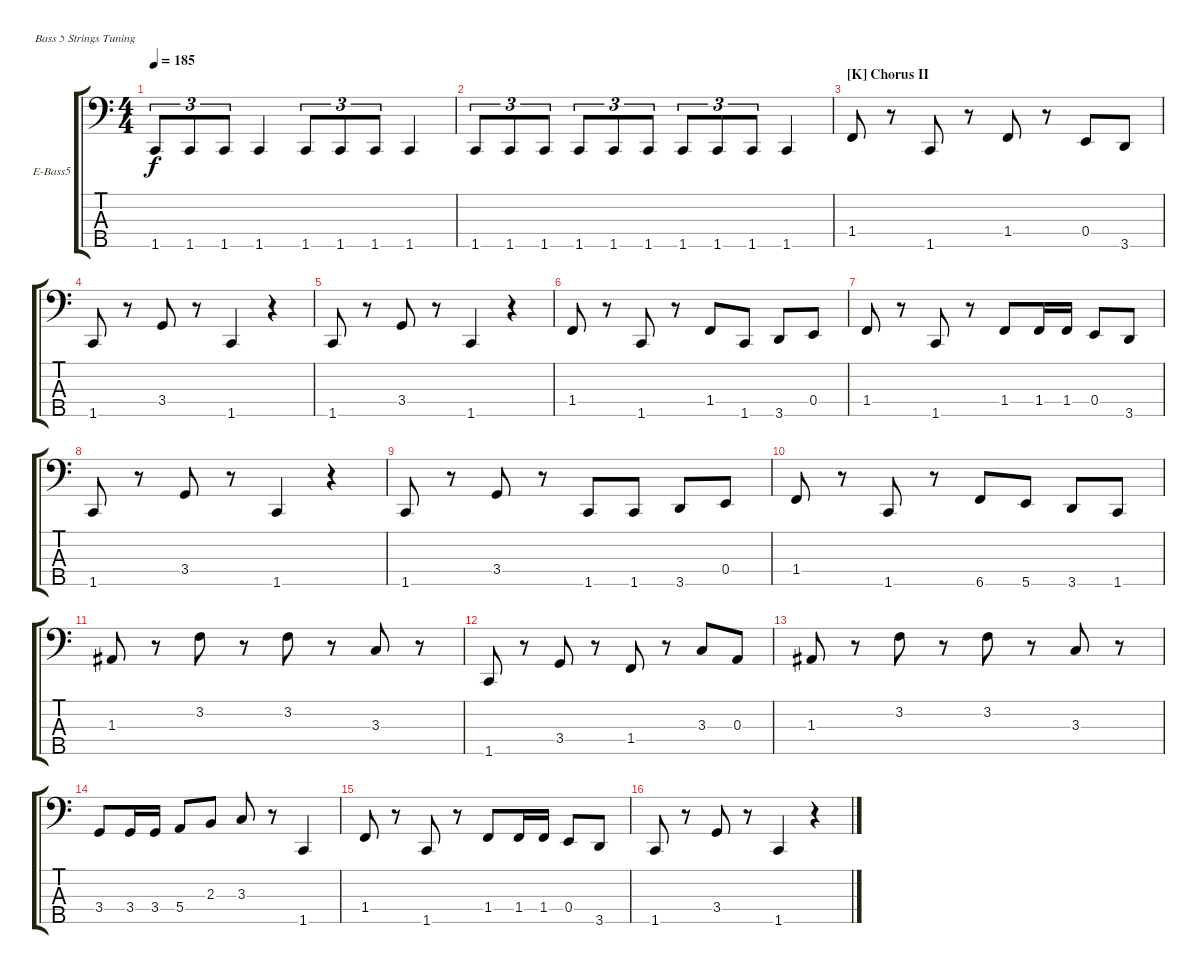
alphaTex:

\defaultSystemsLayout 4
\bracketExtendMode groupsimilarinstruments
\firstSystemTrackNameOrientation horizontal
\otherSystemsTrackNameOrientation horizontal
\track ("5 String Bass" "E-Bass5") {instrument electricbassfinger}
\staff {score tabs}
\tuning (G2 D2 A1 E1 B0)
\ts (4 4)
\tempo 185
\clef f4
\scale
0.333333
\ks c
1.5.8{tu (3 2) dy f} 1.5.8{tu (3 2)} 1.5.8{tu (3 2)} 1.5.4 1.5.8{tu (3 2)} 1.5.8{tu (3 2)} 1.5.8{tu (3 2)} 1.5.4 |
\scale
0.333333 1.5.8{tu (3 2)} 1.5.8{tu (3 2)} 1.5.8{tu (3 2)} 1.5.8{tu (3 2)} 1.5.8{tu (3 2)} 1.5.8{tu (3 2)} 1.5.8{tu (3 2)} 1.5.8{tu (3 2)} 1.5.8{tu (3 2)} 1.5.4 |
\section ("K" "Chorus II")
\scale
0.333333 1.4.8 r.8 1.5.8 r.8 1.4.8 r.8 0.4.8 3.5.8 |
\scale
0.333333 1.5.8 r.8 3.4.8 r.8 1.5.4 r.4 |
\scale
0.333333 1.5.8 r.8 3.4.8 r.8 1.5.4 r.4 |
\scale
0.333333 1.4.8 r.8 1.5.8 r.8 1.4.8 1.5.8 3.5.8 0.4.8 |
\scale
0.333333 1.4.8 r.8 1.5.8 r.8 1.4.8 1.4.16 1.4.16 0.4.8 3.5.8 |
\scale
0.333333 1.5.8 r.8 3.4.8 r.8 1.5.4 r.4 |
\scale
0.333333 1.5.8 r.8 3.4.8 r.8 1.5.8 1.5.8 3.5.8 0.4.8 |
\scale
0.333333 1.4.8 r.8 1.5.8 r.8 6.5.8 5.5.8 3.5.8 1.5.8 |
\scale
0.333333 1.3.8 r.8 3.2.8 r.8 3.2.8 r.8 3.3.8 r.8 |
\scale
0.333333 1.5.8 r.8 3.4.8 r.8 1.4.8 r.8 3.3.8 0.3.8 |
\scale
0.333333 1.3.8 r.8 3.2.8 r.8 3.2.8 r.8 3.3.8 r.8 |
\scale
0.333333 3.4.8 3.4.16 3.4.16 5.4.8 2.3.8 3.3.8 r.8 1.5.4 |
\scale
0.333333 1.4.8 r.8 1.5.8 r.8 1.4.8 1.4.16 1.4.16 0.4.8 3.5.8 |
\scale
0.333333 1.5.8 r.8 3.4.8 r.8 1.5.4 r.4
